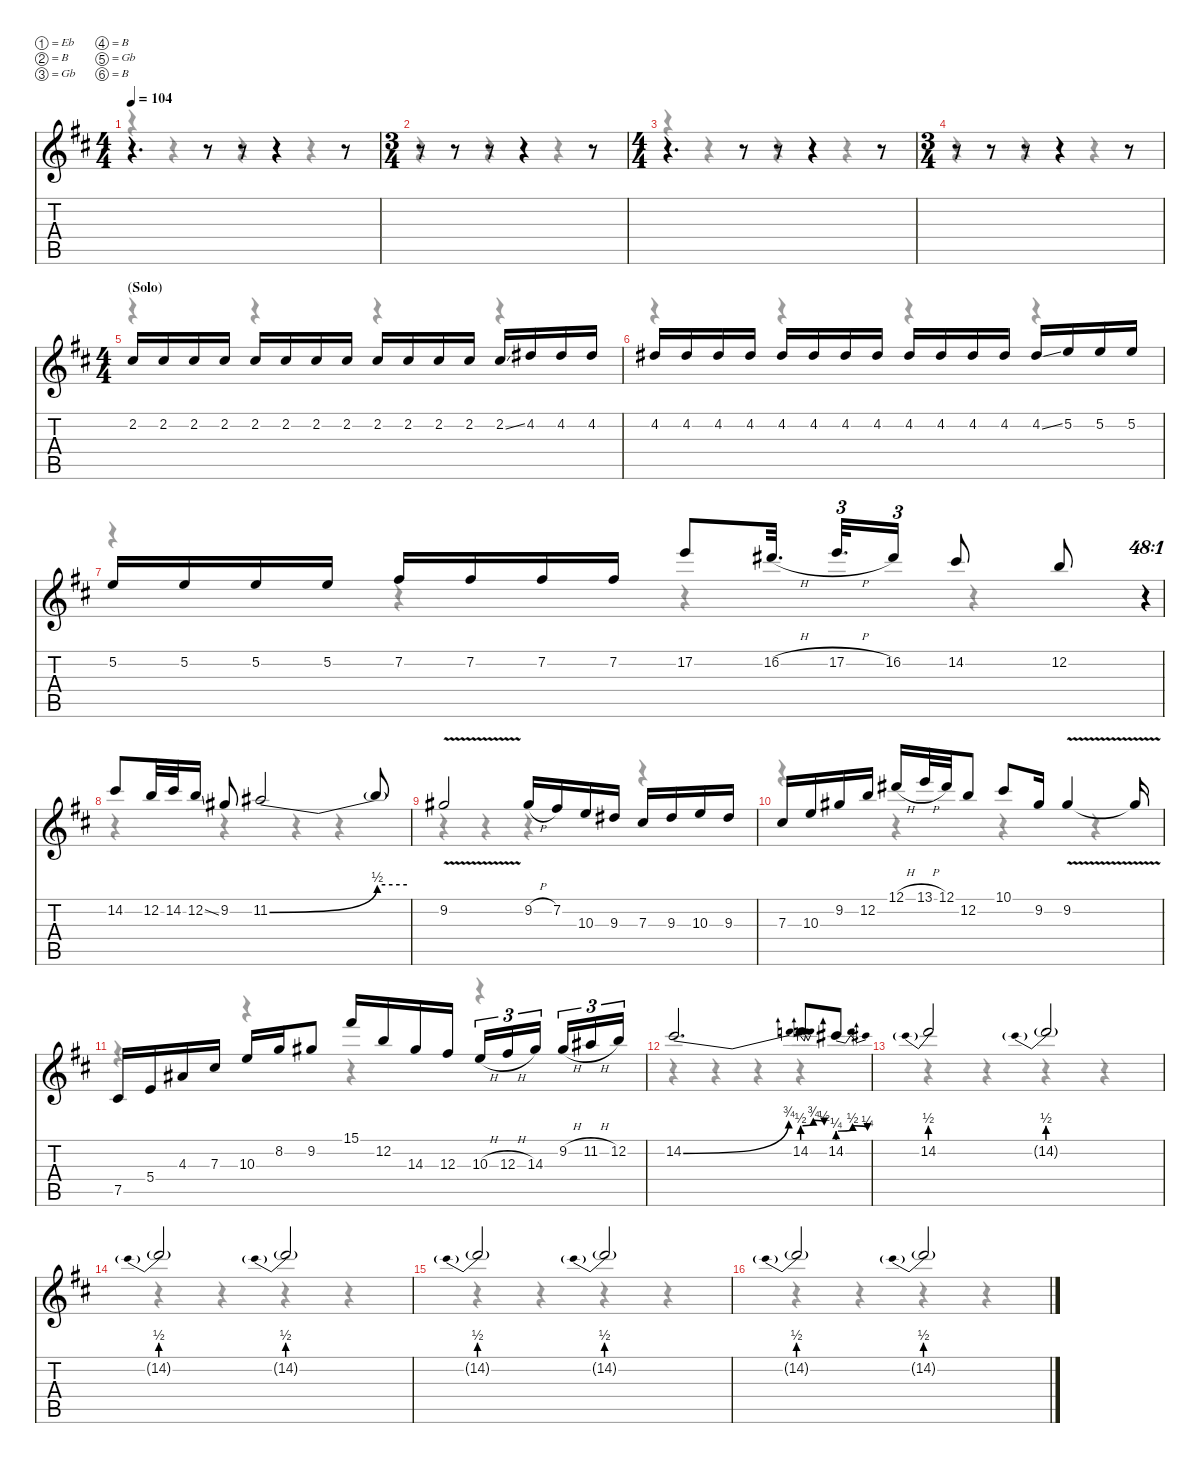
\defaultSystemsLayout 4
\hideDynamics
\bracketExtendMode nobrackets
\singleTrackTrackNamePolicy hidden
\multiTrackTrackNamePolicy hidden
\firstSystemTrackNameMode fullname
\otherSystemsTrackNameOrientation horizontal
\track ("Solo/ Add. Guitar" "od.guit.") {mute instrument overdrivenguitar}
\staff {score tabs}
\tuning (Eb4 B3 Gb3 B2 Gb2 B1)
\voice
\ts (4 4)
\tempo 104
\clef g2
\ks bminor
r.4{d dy mf beam Up} r.8{beam Up} r.8{beam Up} r.4{beam Up} r.8{beam Up} |
\ts (3 4)
\beaming (8 3 1 1 1)
r.8{beam Up} r.8{beam Up} r.8{beam Up} r.4{beam Up} r.8{beam Up} |
\ts (4 4)
\beaming (8 2 2 2 2)
r.4{d beam Up} r.8{beam Up} r.8{beam Up} r.4{beam Up} r.8{beam Up} |
\ts (3 4)
\beaming (8 3 1 1 1)
r.8{beam Up} r.8{beam Up} r.8{beam Up} r.4{beam Up} r.8{beam Up} |
\ts (4 4)
\beaming (8 2 2 2 2)
\section ("" "(Solo)")
2.2{acc #}.16{beam Up} 2.2{acc #}.16{beam Up} 2.2{acc #}.16{beam Up} 2.2{acc #}.16{beam Up} 2.2{acc #}.16{beam Up} 2.2{acc #}.16{beam Up} 2.2{acc #}.16{beam Up} 2.2{acc #}.16{beam Up} 2.2{acc #}.16{beam Up} 2.2{acc #}.16{beam Up} 2.2{acc #}.16{beam Up} 2.2{acc #}.16{beam Up} 2.2{ss acc #}.16{beam Up} 4.2{acc #}.16{beam Up} 4.2{acc #}.16{beam Up} 4.2{acc #}.16{beam Up} |
4.2{acc #}.16{beam Up} 4.2{acc #}.16{beam Up} 4.2{acc #}.16{beam Up} 4.2{acc #}.16{beam Up} 4.2{acc #}.16{beam Up} 4.2{acc #}.16{beam Up} 4.2{acc #}.16{beam Up} 4.2{acc #}.16{beam Up} 4.2{acc #}.16{beam Up} 4.2{acc #}.16{beam Up} 4.2{acc #}.16{beam Up} 4.2{acc #}.16{beam Up} 4.2{ss acc #}.16{beam Up} 5.2{acc forcenatural}.16{beam Up} 5.2{acc forcenatural}.16{beam Up} 5.2{acc forcenatural}.16{beam Up} |
5.2{acc forcenatural}.16{beam Up} 5.2{acc forcenatural}.16{beam Up} 5.2{acc forcenatural}.16{beam Up} 5.2{acc forcenatural}.16{beam Up} 7.2{acc #}.16{beam Up} 7.2{acc #}.16{beam Up} 7.2{acc #}.16{beam Up} 7.2{acc #}.16{beam Up} 17.2{acc forcenatural}.8{beam Up} 16.2{h acc #}.32{d beam Up} 17.2{h acc forcenatural}.32{d tu (3 2) beam Up} 16.2{acc #}.16{tu (3 2) beam Up} 14.2{acc #}.8{beam Up} 12.2{acc forcenatural}.8{beam Up} r.4{tu (48 1) beam Up} |
14.2{acc #}.8{beam Up} 12.2{acc forcenatural}.32{beam Up} 14.2{acc #}.32{beam Up} 12.2{ss acc forcenatural}.16{beam Up} 9.2{acc #}.8{beam Up} 11.2{be (bend 0 0 60 2) acc #}.2{beam Up} 11.2{be (hold 0 2 60 2) t}.8{beam Up} |
9.2{v acc #}.2{beam Up} 9.2{h acc #}.16{beam Up} 7.2{acc #}.16{beam Up} 10.3{acc forcenatural}.16{beam Up} 9.3{acc #}.16{beam Up} 7.3{acc #}.16{beam Up} 9.3{acc #}.16{beam Up} 10.3{acc forcenatural}.16{beam Up} 9.3{acc #}.16{beam Up} |
7.3{acc #}.16{beam Up} 10.3{acc forcenatural}.16{beam Up} 9.2{acc #}.16{beam Up} 12.2{acc forcenatural}.16{beam Up} 12.1{h acc #}.16{beam Up} 13.1{h acc forcenatural}.32{beam Up} 12.1{acc #}.32{beam Up} 12.2{acc forcenatural}.8{beam Up} 10.1{acc #}.8{beam Up} 9.2{acc #}.16{beam Up} 9.2{v acc #}.4{beam Up} 9.2{v t acc #}.16{beam Up} |
7.5{acc #}.16{beam Up} 5.4{acc forcenatural}.16{beam Up} 4.3{acc #}.16{beam Up} 7.3{acc #}.16{beam Up} 10.3{acc forcenatural}.16{beam Up} 8.2{acc forcenatural}.16{beam Up} 9.2{acc #}.8{beam Up} 15.1{acc #}.16{beam Up} 12.2{acc forcenatural}.16{beam Up} 14.3{acc #}.16{beam Up} 12.3{acc #}.16{beam Up} 10.3{h acc forcenatural}.16{tu (3 2) beam Up} 12.3{h acc #}.16{tu (3 2) beam Up} 14.3{acc #}.16{tu (3 2) beam Up} 9.2{h acc #}.16{tu (3 2) beam Up} 11.2{h acc #}.16{tu (3 2) beam Up} 12.2{acc forcenatural}.16{tu (3 2) beam Up} |
14.2{be (bend 0 0 60 3) acc #}.2{d beam Up} 14.2{be (bendrelease 0 2 4.999999799999999 3 4.999999799999999 3 60 2)}.8{dy mp beam Up} 14.2{be (bendrelease 0 1 4.999999799999999 2 30 2 60 1) acc #}.8{beam Up} |
14.2{be (prebend 0 2 9.999999599999999 2)}.2{beam Up} 14.2{be (prebend 0 2 9.999999599999999 2) g}.2{dy mf beam Up} |
14.2{be (prebend 0 2 9.999999599999999 2) g}.2{beam Up} 14.2{be (prebend 0 2 9.999999599999999 2) g}.2{beam Up} |
14.2{be (prebend 0 2 9.999999599999999 2) g}.2{beam Up} 14.2{be (prebend 0 2 9.999999599999999 2) g}.2{dy mp beam Up} |
14.2{be (prebend 0 2 9.999999599999999 2) g}.2{beam Up} 14.2{be (prebend 0 2 9.999999599999999 2) g}.2{beam Up}
\voice
\clef g2
\ottava regular
\simile none
\ks bminor
r.4{dy mf beam Down} r.4{beam Down} r.4{beam Down} r.4{beam Down} |
r.4{beam Down} r.4{beam Down} r.4{beam Down} |
r.4{beam Down} r.4{beam Down} r.4{beam Down} r.4{beam Down} |
r.4{beam Down} r.4{beam Down} r.4{beam Down} |
r.4{beam Down} r.4{beam Down} r.4{beam Down} r.4{beam Down} |
r.4{beam Down} r.4{beam Down} r.4{beam Down} r.4{beam Down} |
r.4{beam Down} r.4{beam Down} r.4{beam Down} r.4{beam Down} |
r.4{beam Down} r.4{beam Down} r.4{beam Down} r.4{beam Down} |
r.4{beam Down} r.4{beam Down} r.4{beam Down} r.4{beam Down} |
r.4{beam Down} r.4{beam Down} r.4{beam Down} r.4{beam Down} |
r.4{beam Down} r.4{beam Down} r.4{beam Down} r.4{beam Down} |
r.4{beam Down} r.4{beam Down} r.4{beam Down} r.4{beam Down} |
r.4{beam Down} r.4{beam Down} r.4{beam Down} r.4{beam Down} |
r.4{beam Down} r.4{beam Down} r.4{beam Down} r.4{beam Down} |
r.4{beam Down} r.4{beam Down} r.4{beam Down} r.4{beam Down} |
r.4{beam Down} r.4{beam Down} r.4{beam Down} r.4{beam Down}
